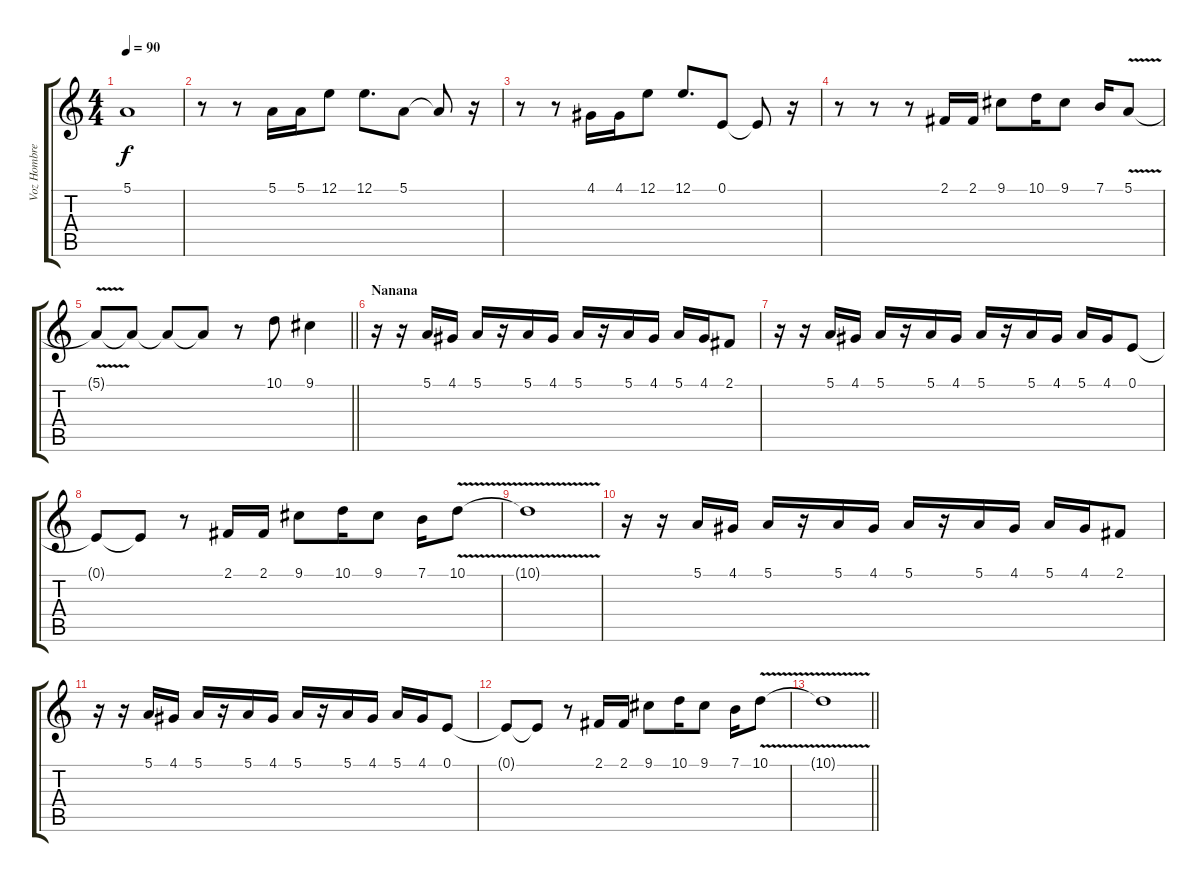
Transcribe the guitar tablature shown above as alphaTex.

\track ("Voz Hombre" "Voz Hombre") {instrument tenorsax}
\staff {score tabs}
\tuning (E4 B3 G3 D3 A2 E2) {hide}
\ts (4 4)
\tempo 90
\clef g2
\ks c
5.1{t}.1{dy f} |
r.8 r.8 5.1.16 5.1.16 12.1.8 12.1.8{d} 5.1.8 5.1{t}.8 r.16 |
r.8 r.8 4.1.16 4.1.16 12.1.8 12.1.8{d} 0.1.8 0.1{t}.8 r.16 |
r.8 r.8 r.8 2.1.16 2.1.16 9.1.8 10.1.16 9.1.8 7.1.16 5.1{v}.8 |
\barLineRight lightlight
5.1{t}.8 5.1{t}.8 5.1{t}.8 5.1{t}.8 r.8 10.1.8 9.1.4 |
\section ("" "Nanana")
r.16 r.16 5.1.16 4.1.16 5.1.16 r.16 5.1.16 4.1.16 5.1.16 r.16 5.1.16 4.1.16 5.1.16 4.1.16 2.1.8 |
r.16 r.16 5.1.16 4.1.16 5.1.16 r.16 5.1.16 4.1.16 5.1.16 r.16 5.1.16 4.1.16 5.1.16 4.1.16 0.1.8 |
0.1{t}.8 0.1{t}.8 r.8 2.1.16 2.1.16 9.1.8 10.1.16 9.1.8 7.1.16 10.1{v}.8 |
10.1{t}.1 |
r.16 r.16 5.1.16 4.1.16 5.1.16 r.16 5.1.16 4.1.16 5.1.16 r.16 5.1.16 4.1.16 5.1.16 4.1.16 2.1.8 |
r.16 r.16 5.1.16 4.1.16 5.1.16 r.16 5.1.16 4.1.16 5.1.16 r.16 5.1.16 4.1.16 5.1.16 4.1.16 0.1.8 |
0.1{t}.8 0.1{t}.8 r.8 2.1.16 2.1.16 9.1.8 10.1.16 9.1.8 7.1.16 10.1{v}.8 |
\barLineRight lightlight
10.1{t}.1
